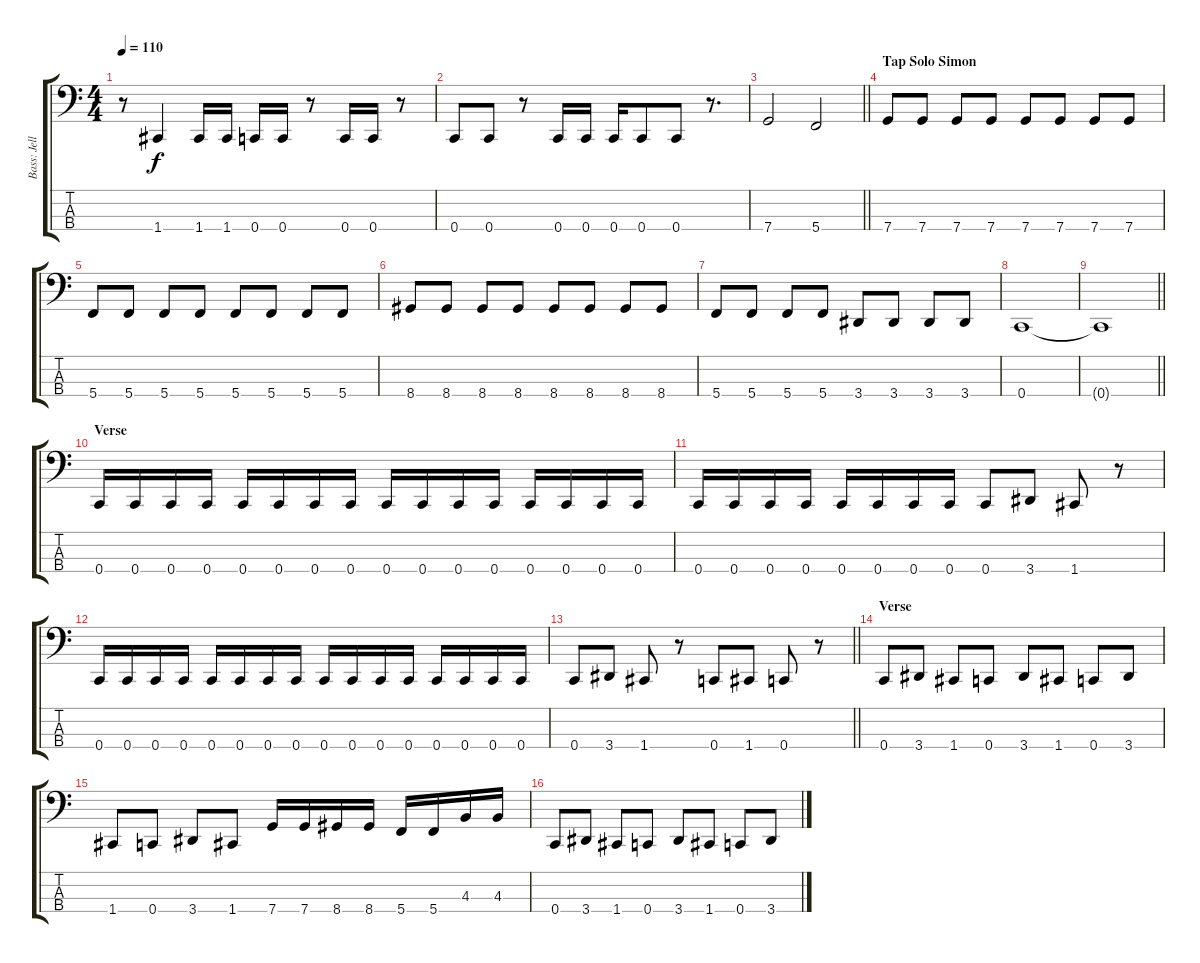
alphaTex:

\track ("Bass: Jelle" "Bass: Jell") {instrument electricbassfinger}
\staff {score tabs}
\tuning (F2 C2 G1 C1) {hide}
\ts (4 4)
\tempo 110
\clef f4
\ks c
r.8{dy f} 1.4.4 1.4.16 1.4.16 0.4.16 0.4.16 r.8 0.4.16 0.4.16 r.8 |
0.4.8 0.4.8 r.8 0.4.16 0.4.16 0.4.16 0.4.8 0.4.8 r.8{d} |
\barLineRight lightlight
7.4.2 5.4.2 |
\section ("" "Tap Solo Simon")
7.4.8 7.4.8 7.4.8 7.4.8 7.4.8 7.4.8 7.4.8 7.4.8 |
5.4.8 5.4.8 5.4.8 5.4.8 5.4.8 5.4.8 5.4.8 5.4.8 |
8.4.8 8.4.8 8.4.8 8.4.8 8.4.8 8.4.8 8.4.8 8.4.8 |
5.4.8 5.4.8 5.4.8 5.4.8 3.4.8 3.4.8 3.4.8 3.4.8 |
0.4.1 |
\barLineRight lightlight
0.4{t}.1 |
\section ("" "Verse")
0.4.16 0.4.16 0.4.16 0.4.16 0.4.16 0.4.16 0.4.16 0.4.16 0.4.16 0.4.16 0.4.16 0.4.16 0.4.16 0.4.16 0.4.16 0.4.16 |
0.4.16 0.4.16 0.4.16 0.4.16 0.4.16 0.4.16 0.4.16 0.4.16 0.4.8 3.4.8 1.4.8 r.8 |
0.4.16 0.4.16 0.4.16 0.4.16 0.4.16 0.4.16 0.4.16 0.4.16 0.4.16 0.4.16 0.4.16 0.4.16 0.4.16 0.4.16 0.4.16 0.4.16 |
\barLineRight lightlight
0.4.8 3.4.8 1.4.8 r.8 0.4.8 1.4.8 0.4.8 r.8 |
\section ("" "Verse ")
0.4.8 3.4.8 1.4.8 0.4.8 3.4.8 1.4.8 0.4.8 3.4.8 |
1.4.8 0.4.8 3.4.8 1.4.8 7.4.16 7.4.16 8.4.16 8.4.16 5.4.16 5.4.16 4.3.16 4.3.16 |
0.4.8 3.4.8 1.4.8 0.4.8 3.4.8 1.4.8 0.4.8 3.4.8
